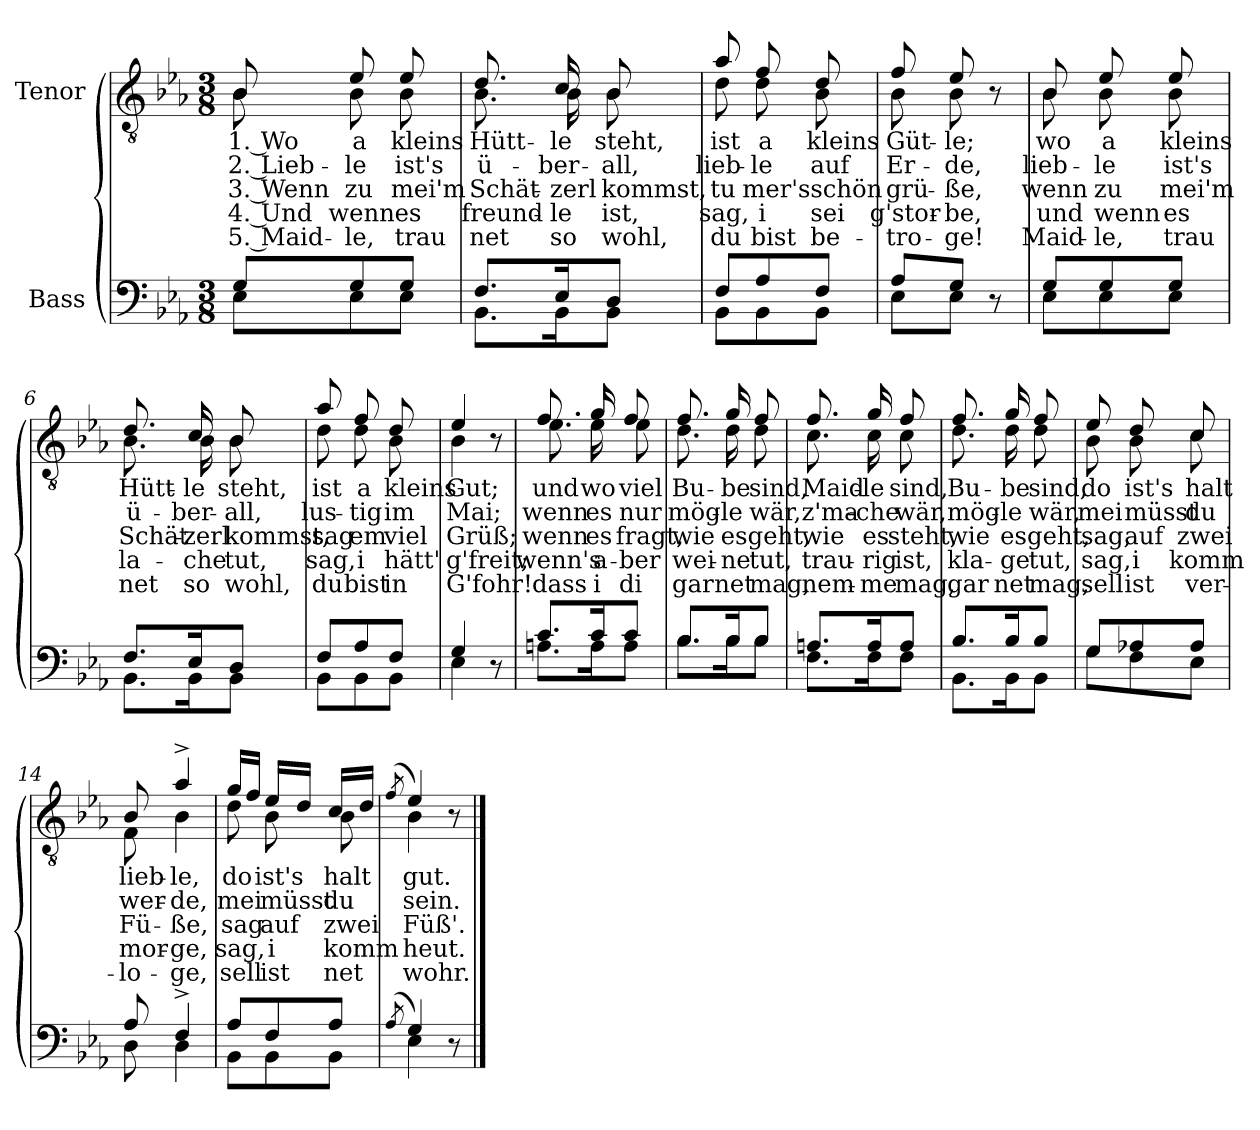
**kern	**kern	**text	**text	**text	**text	**text
*part2	*part1	*part1	*part1	*part1	*part1	*part1
*staff2	*staff1	*staff1	*staff1	*staff1	*staff1	*staff1
*I"Bass	*I"Tenor	*	*	*	*	*
*clefF4	*clefGv2	*	*	*	*	*
*k[b-e-a-]	*k[b-e-a-]	*	*	*	*	*
*M3/8	*M3/8	*	*	*	*	*
=1	=1	=1	=1	=1	=1	=1
*^	*	*	*	*	*	*
!	!	!LO:TX:a:B:t=Bewegung eines Ländlers	!	!	!	!	!
!	!	!LO:TX:a:t=Mit Anmut	!	!	!	!	!
!	!	!	!LO:LY:b	!LO:LY:b	!LO:LY:b	!LO:LY:b	!LO:LY:b
*	*	*^	*	*	*	*	*
8G/L	8E-\L	8B-/	8B-\	1. Wo	2. Lieb-	3. Wenn	4. Und	5. Maid-
!	!	!	!	!LO:LY:b	!LO:LY:b	!LO:LY:b	!LO:LY:b	!LO:LY:b
8G/	8E-\	8e-/	8B-\	a	-le	zu	wenn	-le,
!	!	!	!	!LO:LY:b	!LO:LY:b	!LO:LY:b	!LO:LY:b	!LO:LY:b
8G/J	8E-\J	8e-/	8B-\	kleins	ist's	mei'm	es	trau
=2	=2	=2	=2	=2	=2	=2	=2	=2
!	!	!	!	!LO:LY:b	!LO:LY:b	!LO:LY:b	!LO:LY:b	!LO:LY:b
8.F/L	8.BB-\L	8.d/	8.B-\	Hütt-	ü-	Schät-	freund-	net
!	!	!	!	!LO:LY:b	!LO:LY:b	!LO:LY:b	!LO:LY:b	!LO:LY:b
16E-/K	16BB-\K	16c/	16B-\	-le	-ber-	-zerl	-le	so
!	!	!	!	!LO:LY:b	!LO:LY:b	!LO:LY:b	!LO:LY:b	!LO:LY:b
8D/J	8BB-\J	8B-/	8B-\	steht,	-all,	kommst,	ist,	wohl,
=3	=3	=3	=3	=3	=3	=3	=3	=3
!	!	!	!	!LO:LY:b	!LO:LY:b	!LO:LY:b	!LO:LY:b	!LO:LY:b
8F/L	8BB-\L	8a-/	8d\	ist	lieb-	tu	sag,	du
!	!	!	!	!LO:LY:b	!LO:LY:b	!LO:LY:b	!LO:LY:b	!LO:LY:b
8A-/	8BB-\	8f/	8d\	a	-le	mer's	i	bist
!	!	!	!	!LO:LY:b	!LO:LY:b	!LO:LY:b	!LO:LY:b	!LO:LY:b
8F/J	8BB-\J	8d/	8B-\	kleins	auf	schön	sei	be-
=4	=4	=4	=4	=4	=4	=4	=4	=4
!	!	!	!	!LO:LY:b	!LO:LY:b	!LO:LY:b	!LO:LY:b	!LO:LY:b
8A-/L	8E-\L	8f/	8B-\	Güt-	Er-	grü-	g'stor-	-tro-
!	!	!	!	!LO:LY:b	!LO:LY:b	!LO:LY:b	!LO:LY:b	!LO:LY:b
8G/J	8E-\J	8e-/	8B-\	-le;	-de,	-ße,	-be,	-ge!
8r	8ryy	8r	8ryy	.	.	.	.	.
!!LO:LB:g=z	!!
=5	=5	=5	=5	=5	=5	=5	=5	=5
!	!	!	!	!LO:LY:b	!LO:LY:b	!LO:LY:b	!LO:LY:b	!LO:LY:b
8G/L	8E-\L	8B-/	8B-\	wo	lieb-	wenn	und	Maid-
!	!	!	!	!LO:LY:b	!LO:LY:b	!LO:LY:b	!LO:LY:b	!LO:LY:b
8G/	8E-\	8e-/	8B-\	a	-le	zu	wenn	-le,
!	!	!	!	!LO:LY:b	!LO:LY:b	!LO:LY:b	!LO:LY:b	!LO:LY:b
8G/J	8E-\J	8e-/	8B-\	kleins	ist's	mei'm	es	trau
=6	=6	=6	=6	=6	=6	=6	=6	=6
!	!	!	!	!LO:LY:b	!LO:LY:b	!LO:LY:b	!LO:LY:b	!LO:LY:b
8.F/L	8.BB-\L	8.d/	8.B-\	Hütt-	ü-	Schät-	la-	net
!	!	!	!	!LO:LY:b	!LO:LY:b	!LO:LY:b	!LO:LY:b	!LO:LY:b
16E-/K	16BB-\K	16c/	16B-\	-le	-ber-	-zerl	-che	so
!	!	!	!	!LO:LY:b	!LO:LY:b	!LO:LY:b	!LO:LY:b	!LO:LY:b
8D/J	8BB-\J	8B-/	8B-\	steht,	-all,	kommst,	tut,	wohl,
=7	=7	=7	=7	=7	=7	=7	=7	=7
!	!	!	!	!LO:LY:b	!LO:LY:b	!LO:LY:b	!LO:LY:b	!LO:LY:b
8F/L	8BB-\L	8a-/	8d\	ist	lus-	sag	sag,	du
!	!	!	!	!LO:LY:b	!LO:LY:b	!LO:LY:b	!LO:LY:b	!LO:LY:b
8A-/	8BB-\	8f/	8d\	a	-tig	em	i	bist
!	!	!	!	!LO:LY:b	!LO:LY:b	!LO:LY:b	!LO:LY:b	!LO:LY:b
8F/J	8BB-\J	8d/	8B-\	kleins	im	viel	hätt'	in
=8	=8	=8	=8	=8	=8	=8	=8	=8
!	!	!	!	!LO:LY:b	!LO:LY:b	!LO:LY:b	!LO:LY:b	!LO:LY:b
4G/	4E-\	4e-/	4B-\	Gut;	Mai;	Grüß;	g'freit;	G'fohr!
8r	8ryy	8r	8ryy	.	.	.	.	.
!!LO:LB:g=z	!!
=9	=9	=9	=9	=9	=9	=9	=9	=9
!	!	!	!	!LO:LY:b	!LO:LY:b	!LO:LY:b	!LO:LY:b	!LO:LY:b
8.c/L	8.An\L	8.f/	8.e-\	und	wenn	wenn	wenn's	dass
!	!	!	!	!LO:LY:b	!LO:LY:b	!LO:LY:b	!LO:LY:b	!LO:LY:b
16c/K	16A\K	16g/	16e-\	wo	es	es	a-	i
!	!	!	!	!LO:LY:b	!LO:LY:b	!LO:LY:b	!LO:LY:b	!LO:LY:b
8c/J	8A\J	8f/	8e-\	viel	nur	fragt,	-ber	di
=10	=10	=10	=10	=10	=10	=10	=10	=10
!	!	!	!	!LO:LY:b	!LO:LY:b	!LO:LY:b	!LO:LY:b	!LO:LY:b
8.B-/L	8.B-\L	8.f/	8.d\	Bu-	mög-	wie	wei-	gar
!	!	!	!	!LO:LY:b	!LO:LY:b	!LO:LY:b	!LO:LY:b	!LO:LY:b
16B-/K	16B-\K	16g/	16d\	-be	-le	es	-ne	net
!	!	!	!	!LO:LY:b	!LO:LY:b	!LO:LY:b	!LO:LY:b	!LO:LY:b
8B-/J	8B-\J	8f/	8d\	sind,	wär,	geht,	tut,	mag,
=11	=11	=11	=11	=11	=11	=11	=11	=11
!	!	!	!	!LO:LY:b	!LO:LY:b	!LO:LY:b	!LO:LY:b	!LO:LY:b
8.An/L	8.F\L	8.f/	8.c\	Maid-	z'ma-	wie	trau-	nem-
!	!	!	!	!LO:LY:b	!LO:LY:b	!LO:LY:b	!LO:LY:b	!LO:LY:b
16A/K	16F\K	16g/	16c\	-le	-che	es	-rig	-me
!	!	!	!	!LO:LY:b	!LO:LY:b	!LO:LY:b	!LO:LY:b	!LO:LY:b
8A/J	8F\J	8f/	8c\	sind,	wär,	steht,	ist,	mag,
=12	=12	=12	=12	=12	=12	=12	=12	=12
!	!	!	!	!LO:LY:b	!LO:LY:b	!LO:LY:b	!LO:LY:b	!LO:LY:b
8.B-/L	8.BB-\L	8.f/	8.d\	Bu-	mög-	wie	kla-	gar
!	!	!	!	!LO:LY:b	!LO:LY:b	!LO:LY:b	!LO:LY:b	!LO:LY:b
16B-/K	16BB-\K	16g/	16d\	-be	-le	es	-ge	net
!	!	!	!	!LO:LY:b	!LO:LY:b	!LO:LY:b	!LO:LY:b	!LO:LY:b
8B-/J	8BB-\J	8f/	8d\	sind,	wär,	geht,	tut,	mag,
!!LO:LB:g=z	!!
=13	=13	=13	=13	=13	=13	=13	=13	=13
!	!	!	!	!LO:LY:b	!LO:LY:b	!LO:LY:b	!LO:LY:b	!LO:LY:b
8G/L	8G\L	8e-/	8B-\	do	mei	sag,	sag,	sell
!	!	!	!	!LO:LY:b	!LO:LY:b	!LO:LY:b	!LO:LY:b	!LO:LY:b
8A-X/	8F\	8d/	8B-\	ist's	müsst	auf	i	ist
!	!	!	!	!LO:LY:b	!LO:LY:b	!LO:LY:b	!LO:LY:b	!LO:LY:b
8A-/J	8E-\J	8c/	8c\	halt	du	zwei	komm	ver-
=14	=14	=14	=14	=14	=14	=14	=14	=14
!	!	!	!	!LO:LY:b	!LO:LY:b	!LO:LY:b	!LO:LY:b	!LO:LY:b
8A-/	8D\	8B-/	8F\	lieb-	wer-	Fü-	mor-	-lo-
!	!	!	!	!LO:LY:b	!LO:LY:b	!LO:LY:b	!LO:LY:b	!LO:LY:b
4F^/	4D\	4a-^/	4B-\	-le,	-de,	-ße,	-ge,	-ge,
=15	=15	=15	=15	=15	=15	=15	=15	=15
!	!	!	!	!LO:LY:b	!LO:LY:b	!LO:LY:b	!LO:LY:b	!LO:LY:b
8A-/L	8BB-\L	16g/LL	8d\	do	mei	sag	sag,	sell
.	.	16f/JJ	.	.	.	.	.	.
!	!	!	!	!LO:LY:b	!LO:LY:b	!LO:LY:b	!LO:LY:b	!LO:LY:b
8F/	8BB-\	16e-/LL	8B-\	ist's	müsst	auf	i	ist
.	.	16d/JJ	.	.	.	.	.	.
!	!	!	!	!LO:LY:b	!LO:LY:b	!LO:LY:b	!LO:LY:b	!LO:LY:b
8A-/J	8BB-\J	16c/LL	8B-\	halt	du	zwei	komm	net
.	.	16d/JJ	.	.	.	.	.	.
=16	=16	=16	=16	=16	=16	=16	=16	=16
(>8qA-/	.	(>8qf/	.	.	.	.	.	.
!	!	!	!	!LO:LY:b	!LO:LY:b	!LO:LY:b	!LO:LY:b	!LO:LY:b
4G/)	4E-\	4e-/)	4B-\	gut.	sein.	Füß'.	heut.	wohr.
8r	8ryy	8r	8ryy	.	.	.	.	.
*v	*v	*	*	*	*	*	*	*
*	*v	*v	*	*	*	*	*
==	==	==	==	==	==	==
*-	*-	*-	*-	*-	*-	*-
